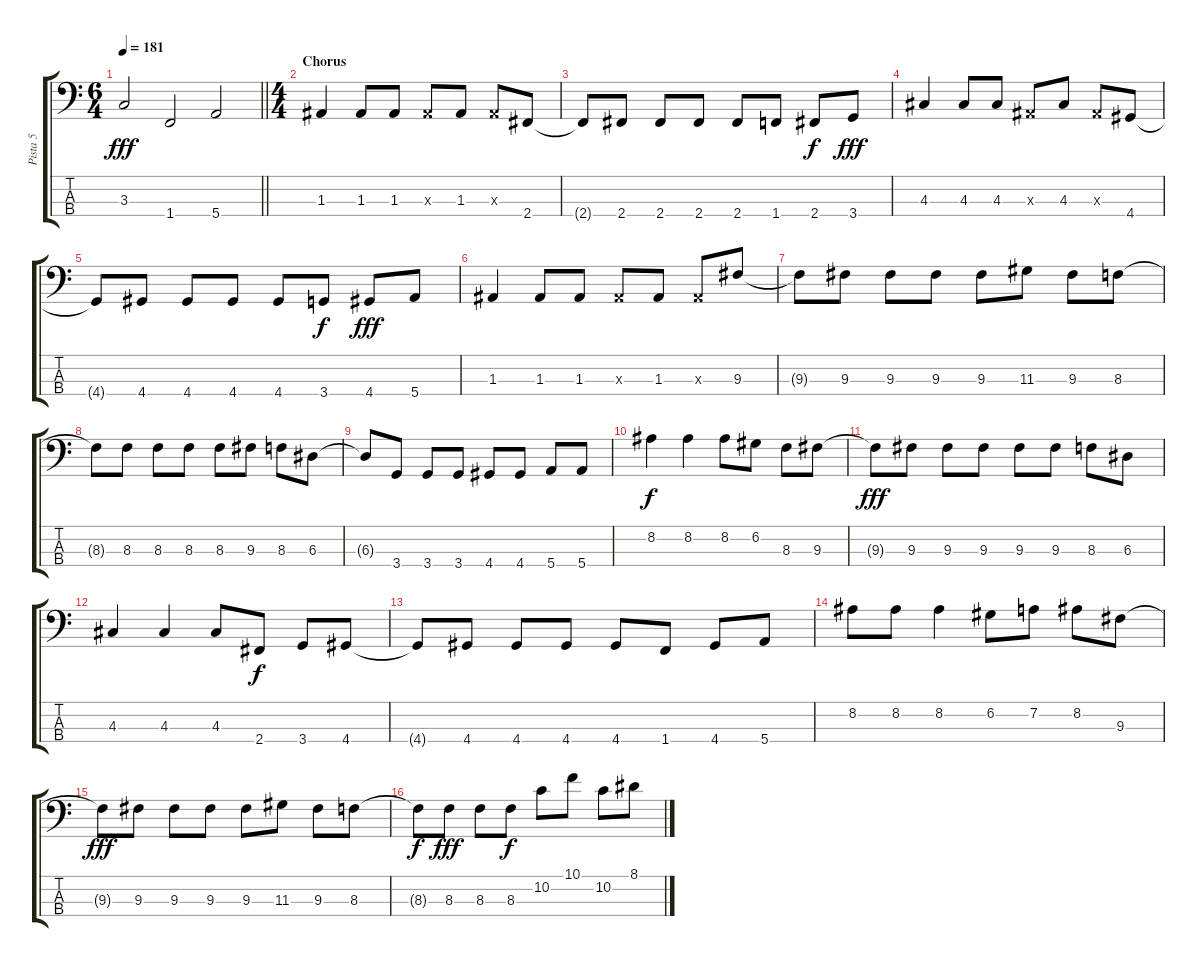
\track ("Pista 5" "Pista 5") {instrument electricbassfinger}
\staff {score tabs}
\tuning (G2 D2 A1 E1) {hide}
\ts (6 4)
\tempo 181
\clef f4
\barLineRight lightlight
\ks c
3.3.2{dy fff} 1.4.2 5.4.2 |
\ts (4 4)
\section ("" "Chorus")
1.3.4 1.3.8 1.3.8 1.3{x}.8 1.3.8 1.3{x}.8 2.4.8 |
2.4{t}.8 2.4.8 2.4.8 2.4.8 2.4.8 1.4.8 2.4.8{dy f} 3.4.8{dy fff} |
4.3.4 4.3.8 4.3.8 1.3{x}.8 4.3.8 1.3{x}.8 4.4.8 |
4.4{t}.8 4.4.8 4.4.8 4.4.8 4.4.8 3.4.8{dy f} 4.4.8{dy fff} 5.4.8 |
1.3.4 1.3.8 1.3.8 1.3{x}.8 1.3.8 1.3{x}.8 9.3.8 |
9.3{t}.8 9.3.8 9.3.8 9.3.8 9.3.8 11.3.8 9.3.8 8.3.8 |
8.3{t}.8 8.3.8 8.3.8 8.3.8 8.3.8 9.3.8 8.3.8 6.3.8 |
6.3{t}.8 3.4.8 3.4.8 3.4.8 4.4.8 4.4.8 5.4.8 5.4.8 |
8.2.4{dy f} 8.2.4 8.2.8 6.2.8 8.3.8 9.3.8 |
9.3{t}.8{dy fff} 9.3.8 9.3.8 9.3.8 9.3.8 9.3.8 8.3.8 6.3.8 |
4.3.4 4.3.4 4.3.8 2.4.8{dy f} 3.4.8 4.4.8 |
4.4{t}.8 4.4.8 4.4.8 4.4.8 4.4.8 1.4.8 4.4.8 5.4.8 |
8.2.8 8.2.8 8.2.4 6.2.8 7.2.8 8.2.8 9.3.8 |
9.3{t}.8{dy fff} 9.3.8 9.3.8 9.3.8 9.3.8 11.3.8 9.3.8 8.3.8 |
8.3{t}.8{dy f} 8.3.8{dy fff} 8.3.8 8.3.8{dy f} 10.2.8 10.1.8 10.2.8 8.1.8
